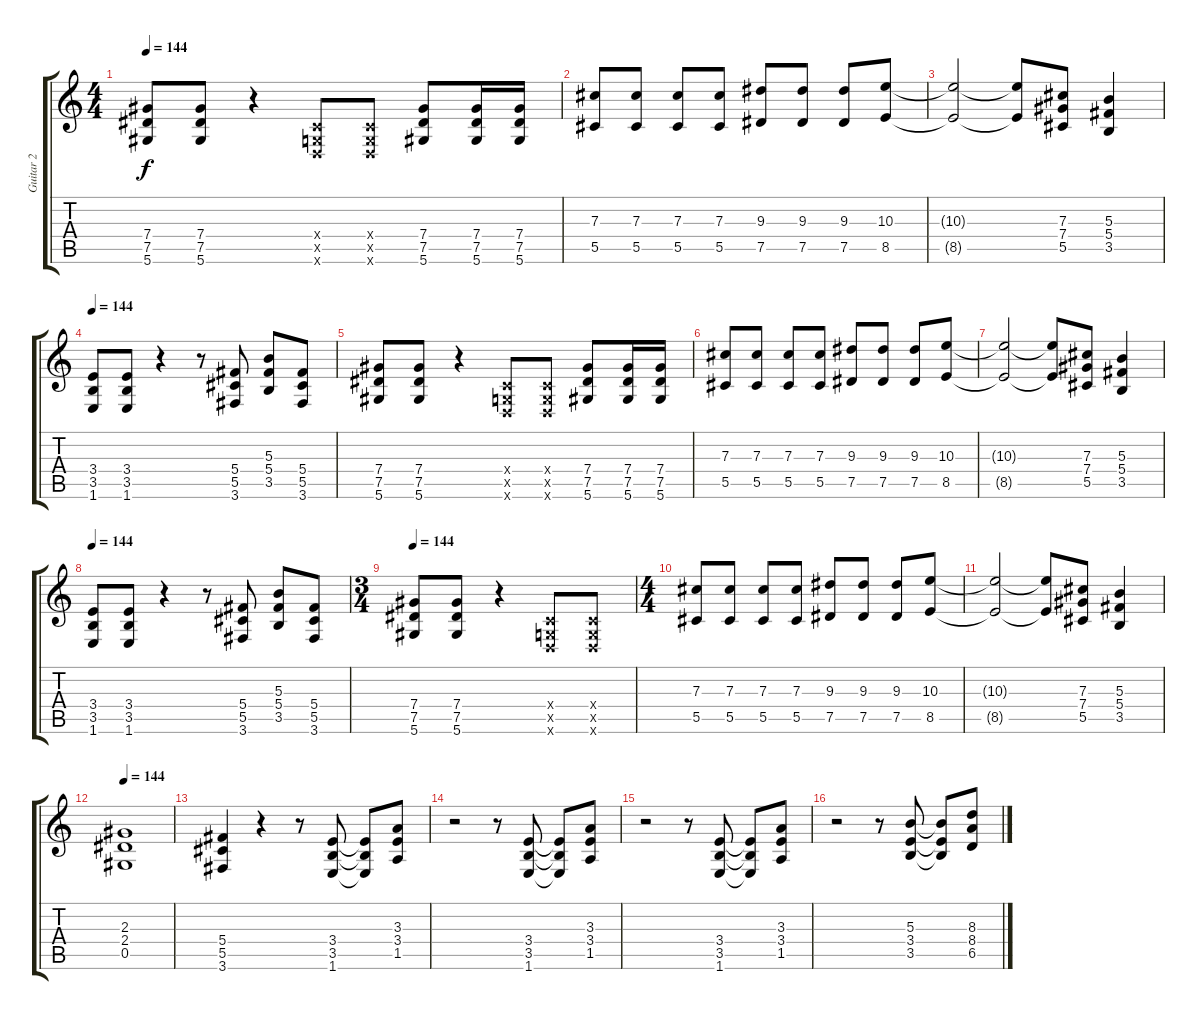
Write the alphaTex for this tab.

\track ("Guitar 2" "Guitar 2") {instrument distortionguitar}
\staff {score tabs}
\tuning (Eb4 Bb3 Gb3 Db3 Ab2 Eb2) {hide}
\ts (4 4)
\tempo 144
\clef g2
\ks c
(7.4 7.5 5.6).8{dy f} (7.4 7.5 5.6).8 r.4 (-1.4{x} -1.5{x} -1.6{x}).8 (-1.4{x} -1.5{x} -1.6{x}).8 (7.4 7.5 5.6).8 (7.4 7.5 5.6).16 (7.4 7.5 5.6).16 |
(7.3 5.5).8 (7.3 5.5).8 (7.3 5.5).8 (7.3 5.5).8 (9.3 7.5).8 (9.3 7.5).8 (9.3 7.5).8 (10.3 8.5).8 |
(10.3{t} 8.5{t}).2 (10.3{t} 8.5{t}).8 (7.3 7.4 5.5).8 (5.3 5.4 3.5).4 |
\tempo 144
(3.4 3.5 1.6).8 (3.4 3.5 1.6).8 r.4 r.8 (5.4 5.5 3.6).8 (5.3 5.4 3.5).8 (5.4 5.5 3.6).8 |
(7.4 7.5 5.6).8 (7.4 7.5 5.6).8 r.4 (-1.4{x} -1.5{x} -1.6{x}).8 (-1.4{x} -1.5{x} -1.6{x}).8 (7.4 7.5 5.6).8 (7.4 7.5 5.6).16 (7.4 7.5 5.6).16 |
(7.3 5.5).8 (7.3 5.5).8 (7.3 5.5).8 (7.3 5.5).8 (9.3 7.5).8 (9.3 7.5).8 (9.3 7.5).8 (10.3 8.5).8 |
(10.3{t} 8.5{t}).2 (10.3{t} 8.5{t}).8 (7.3 7.4 5.5).8 (5.3 5.4 3.5).4 |
\tempo 144
(3.4 3.5 1.6).8 (3.4 3.5 1.6).8 r.4 r.8 (5.4 5.5 3.6).8 (5.3 5.4 3.5).8 (5.4 5.5 3.6).8 |
\ts (3 4)
\tempo 144
(7.4 7.5 5.6).8 (7.4 7.5 5.6).8 r.4 (-1.4{x} -1.5{x} -1.6{x}).8 (-1.4{x} -1.5{x} -1.6{x}).8 |
\ts (4 4)
(7.3 5.5).8 (7.3 5.5).8 (7.3 5.5).8 (7.3 5.5).8 (9.3 7.5).8 (9.3 7.5).8 (9.3 7.5).8 (10.3 8.5).8 |
(10.3{t} 8.5{t}).2 (10.3{t} 8.5{t}).8 (7.3 7.4 5.5).8 (5.3 5.4 3.5).4 |
\tempo 144
(2.3 2.4 0.5).1 |
(5.4 5.5 3.6).4 r.4 r.8 (3.4 3.5 1.6).8 (3.4{t} 3.5{t} 1.6{t}).8 (3.3 3.4 1.5).8 |
r.2 r.8 (3.4 3.5 1.6).8 (3.4{t} 3.5{t} 1.6{t}).8 (3.3 3.4 1.5).8 |
r.2 r.8 (3.4 3.5 1.6).8 (3.4{t} 3.5{t} 1.6{t}).8 (3.3 3.4 1.5).8 |
r.2 r.8 (5.3 3.4 3.5).8 (5.3{t} 3.4{t} 3.5{t}).8 (8.3 8.4 6.5).8
